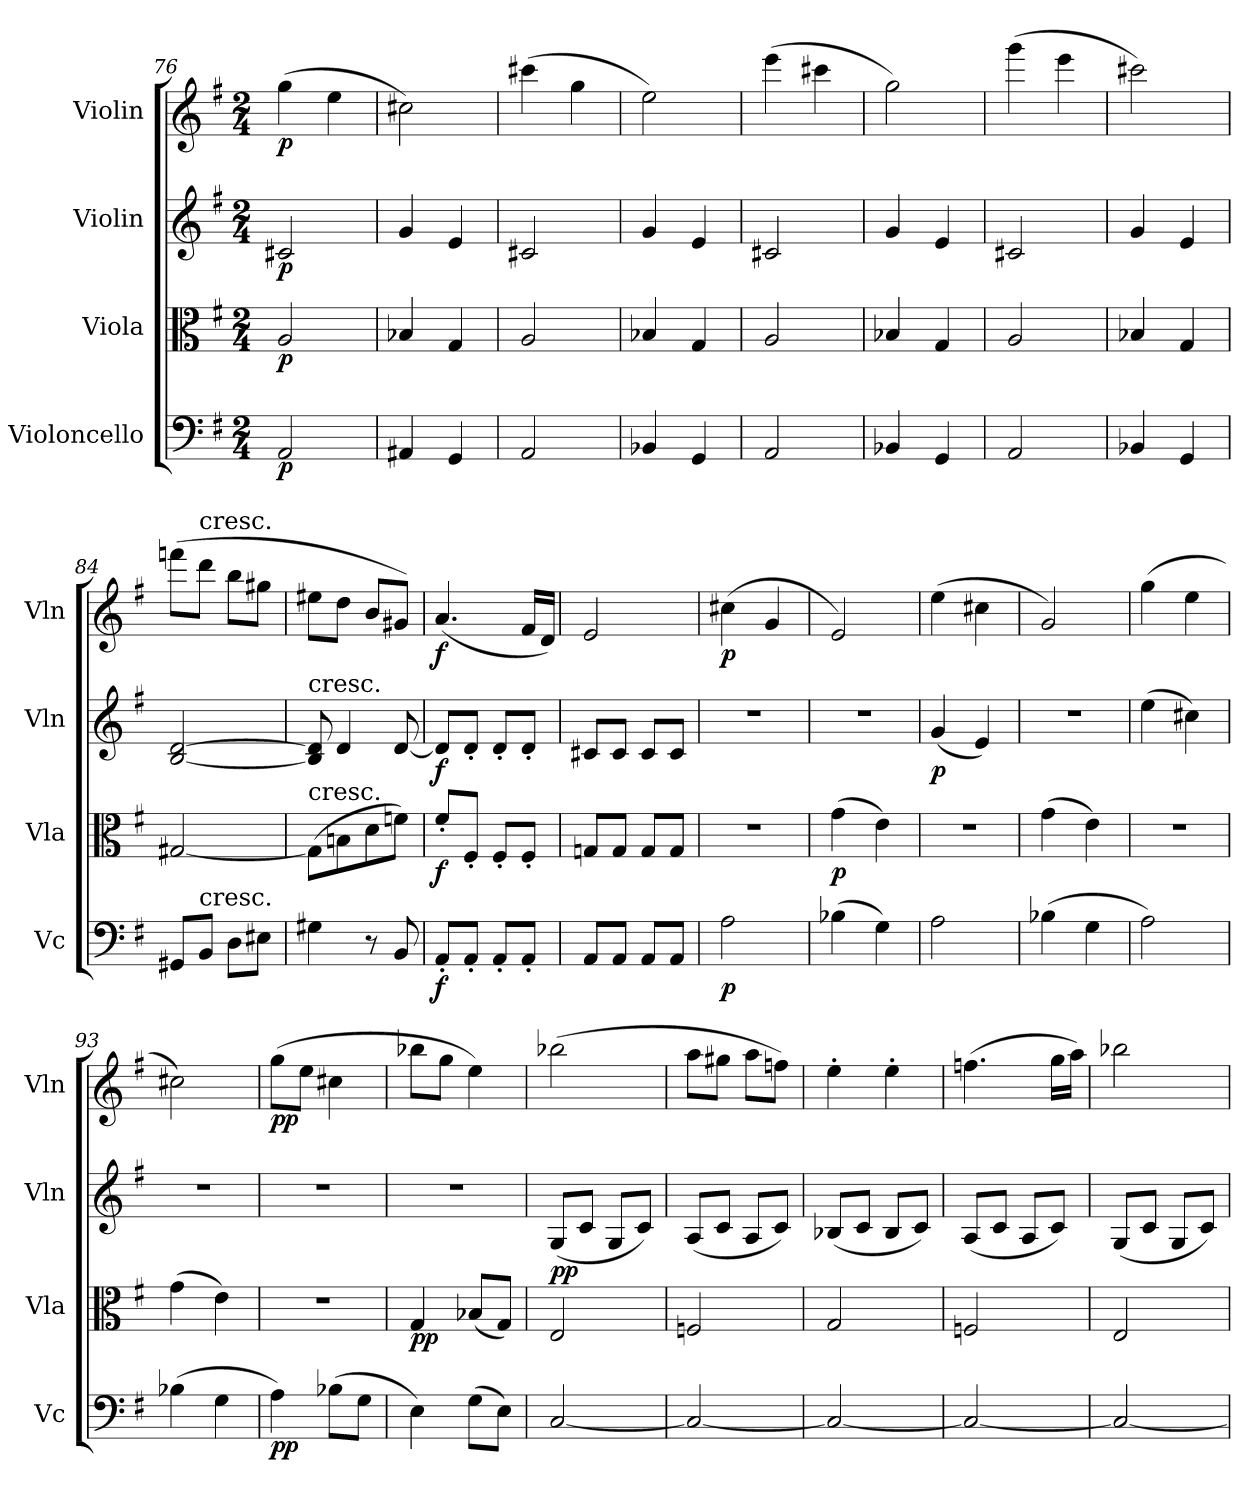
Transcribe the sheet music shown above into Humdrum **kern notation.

**kern	**dynam	**kern	**dynam	**kern	**dynam	**kern	**dynam
*part4	*part4	*part3	*part3	*part2	*part2	*part1	*part1
*staff4	*staff4	*staff3	*staff3	*staff2	*staff2	*staff1	*staff1
*I"Violoncello	*	*I"Viola	*	*I"Violin	*	*I"Violin	*
*I'Vc	*	*I'Vla	*	*I'Vln	*	*I'Vln	*
*clefF4	*	*clefC3	*	*clefG2	*	*clefG2	*
*k[f#]	*	*k[f#]	*	*k[f#]	*	*k[f#]	*
*M2/4	*	*M2/4	*	*M2/4	*	*M2/4	*
=76	=76	=76	=76	=76	=76	=76	=76
2AA/	p	2A/	p	2c#X/	p	(4gg\	p
.	.	.	.	.	.	4ee\	.
=77	=77	=77	=77	=77	=77	=77	=77
4AA#X/	.	4B-X/	.	4g/	.	2cc#X\)	.
4GG/	.	4G/	.	4e/	.	.	.
=78	=78	=78	=78	=78	=78	=78	=78
2AA/	.	2A/	.	2c#X/	.	(4ccc#X\	.
.	.	.	.	.	.	4gg\	.
=79	=79	=79	=79	=79	=79	=79	=79
4BB-X/	.	4B-X/	.	4g/	.	2ee\)	.
4GG/	.	4G/	.	4e/	.	.	.
=80	=80	=80	=80	=80	=80	=80	=80
2AA/	.	2A/	.	2c#X/	.	(4eee\	.
.	.	.	.	.	.	4ccc#X\	.
=81	=81	=81	=81	=81	=81	=81	=81
4BB-X/	.	4B-X/	.	4g/	.	2gg\)	.
4GG/	.	4G/	.	4e/	.	.	.
=82	=82	=82	=82	=82	=82	=82	=82
2AA/	.	2A/	.	2c#X/	.	(4ggg\	.
.	.	.	.	.	.	4eee\	.
=83	=83	=83	=83	=83	=83	=83	=83
4BB-X/	.	4B-X/	.	4g/	.	2ccc#X\)	.
4GG/	.	4G/	.	4e/	.	.	.
=84	=84	=84	=84	=84	=84	=84	=84
8GG#X/L	.	[2G#X/	.	[2B/ [2d/	.	(8fffn\L	.
!	!	!	!	!	!	!LO:TX:t=cresc.	!
!LO:TX:t=cresc.	!	!	!	!	!	!	!
8BB/J	.	.	.	.	.	8ddd\J	.
8D\L	.	.	.	.	.	8bb\L	.
8E#X\J	.	.	.	.	.	8gg#X\J	.
=85	=85	=85	=85	=85	=85	=85	=85
!	!	!	!	!LO:TX:t=cresc.	!	!	!
!	!	!LO:TX:t=cresc.	!	!	!	!	!
4G#X\	.	(8G#\L]	.	8B]/ 8d]/	.	8ee#X\L	.
.	.	8Bn\	.	4d/	.	8dd\J	.
8r	.	8d\	.	.	.	8b/L	.
8BB/	.	8fn\J)	.	[8d/	.	8g#X/J)	.
=86	=86	=86	=86	=86	=86	=86	=86
8AA'/L	f	8f#'/L	f	8d/L]	f	(4.a/	f
8AA'/J	.	8F#'/J	.	8d'/J	.	.	.
8AA'/L	.	8F#'/L	.	8d'/L	.	.	.
8AA'/J	.	8F#'/J	.	8d'/J	.	16f#/LL	.
.	.	.	.	.	.	16d/JJ)	.
=87	=87	=87	=87	=87	=87	=87	=87
8AA/L	.	8Gn/L	.	8c#X/L	.	2e/	.
8AA/J	.	8G/J	.	8c#/J	.	.	.
8AA/L	.	8G/L	.	8c#/L	.	.	.
8AA/J	.	8G/J	.	8c#/J	.	.	.
=88	=88	=88	=88	=88	=88	=88	=88
2A\	p	2r	.	2r	.	(4cc#X\	p
.	.	.	.	.	.	4g/	.
=89	=89	=89	=89	=89	=89	=89	=89
(4B-X\	.	(4g\	p	2r	.	2e/)	.
4G\)	.	4e\)	.	.	.	.	.
=90	=90	=90	=90	=90	=90	=90	=90
2A\	.	2r	.	(4g/	p	(4ee\	.
.	.	.	.	4e/)	.	4cc#X\	.
=91	=91	=91	=91	=91	=91	=91	=91
(4B-X\	.	(4g\	.	2r	.	2g/)	.
4G\	.	4e\)	.	.	.	.	.
=92	=92	=92	=92	=92	=92	=92	=92
2A\)	.	2r	.	(4ee\	.	(4gg\	.
.	.	.	.	4cc#X\)	.	4ee\	.
=93	=93	=93	=93	=93	=93	=93	=93
(4B-X\	.	(4g\	.	2r	.	2cc#X\)	.
4G\	.	4e\)	.	.	.	.	.
=94	=94	=94	=94	=94	=94	=94	=94
4A\)	pp	2r	.	2r	.	(8gg\L	pp
.	.	.	.	.	.	8ee\J	.
(8B-X\L	.	.	.	.	.	4cc#X\	.
8G\J	.	.	.	.	.	.	.
=95	=95	=95	=95	=95	=95	=95	=95
4E\)	.	4G/	pp	2r	.	8bb-X\L	.
.	.	.	.	.	.	8gg\J	.
(8G\L	.	(8B-X/L	.	.	.	4ee\)	.
8E\J)	.	8G/J)	.	.	.	.	.
=96	=96	=96	=96	=96	=96	=96	=96
[2C/	.	2E/	.	(8G/L	pp	(2bb-X\	.
.	.	.	.	8c/J	.	.	.
.	.	.	.	8G/L	.	.	.
.	.	.	.	8c/J)	.	.	.
=97	=97	=97	=97	=97	=97	=97	=97
2C/_	.	2Fn/	.	(8A/L	.	8aa\L	.
.	.	.	.	8c/J	.	8gg#X\J	.
.	.	.	.	8A/L	.	8aa\L	.
.	.	.	.	8c/J)	.	8ffn\J)	.
=98	=98	=98	=98	=98	=98	=98	=98
2C/_	.	2G/	.	(8B-X/L	.	4ee'\	.
.	.	.	.	8c/J	.	.	.
.	.	.	.	8B-/L	.	4ee'\	.
.	.	.	.	8c/J)	.	.	.
=99	=99	=99	=99	=99	=99	=99	=99
2C/_	.	2Fn/	.	(8A/L	.	(4.ffn\	.
.	.	.	.	8c/J	.	.	.
.	.	.	.	8A/L	.	.	.
.	.	.	.	8c/J)	.	16gg\LL	.
.	.	.	.	.	.	16aa\JJ)	.
=100	=100	=100	=100	=100	=100	=100	=100
2C/_	.	2E/	.	(8G/L	.	2bb-X\	.
.	.	.	.	8c/J	.	.	.
.	.	.	.	8G/L	.	.	.
.	.	.	.	8c/J)	.	.	.
=	=	=	=	=	=	=	=
*-	*-	*-	*-	*-	*-	*-	*-
